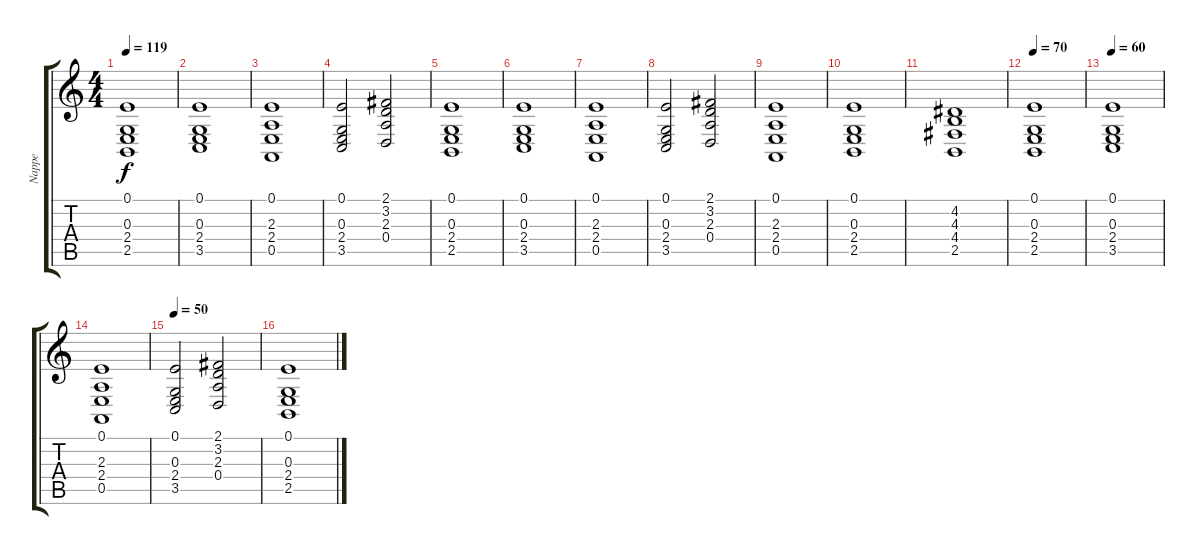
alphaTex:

\track ("Nappe" "Nappe") {instrument stringensemble2}
\staff {score tabs}
\tuning (E4 B3 G3 D3 A2 E2) {hide}
\ts (4 4)
\tempo 119
\clef g2
\ks c
(0.1 0.3 2.4 2.5).1{dy f} |
(0.1 0.3 2.4 3.5).1 |
(0.1 2.3 2.4 0.5).1 |
(0.1 0.3 2.4 3.5).2 (2.1 3.2 2.3 0.4).2 |
(0.1 0.3 2.4 2.5).1 |
(0.1 0.3 2.4 3.5).1 |
(0.1 2.3 2.4 0.5).1 |
(0.1 0.3 2.4 3.5).2 (2.1 3.2 2.3 0.4).2 |
(0.1 2.3 2.4 0.5).1 |
(0.1 0.3 2.4 2.5).1 |
(4.2 4.3 4.4 2.5).1 |
\tempo 86
\tempo 70
(0.1 0.3 2.4 2.5).1 |
\tempo 60
(0.1 0.3 2.4 3.5).1 |
(0.1 2.3 2.4 0.5).1 |
\tempo 50
(0.1 0.3 2.4 3.5).2 (2.1 3.2 2.3 0.4).2 |
(0.1 0.3 2.4 2.5).1
